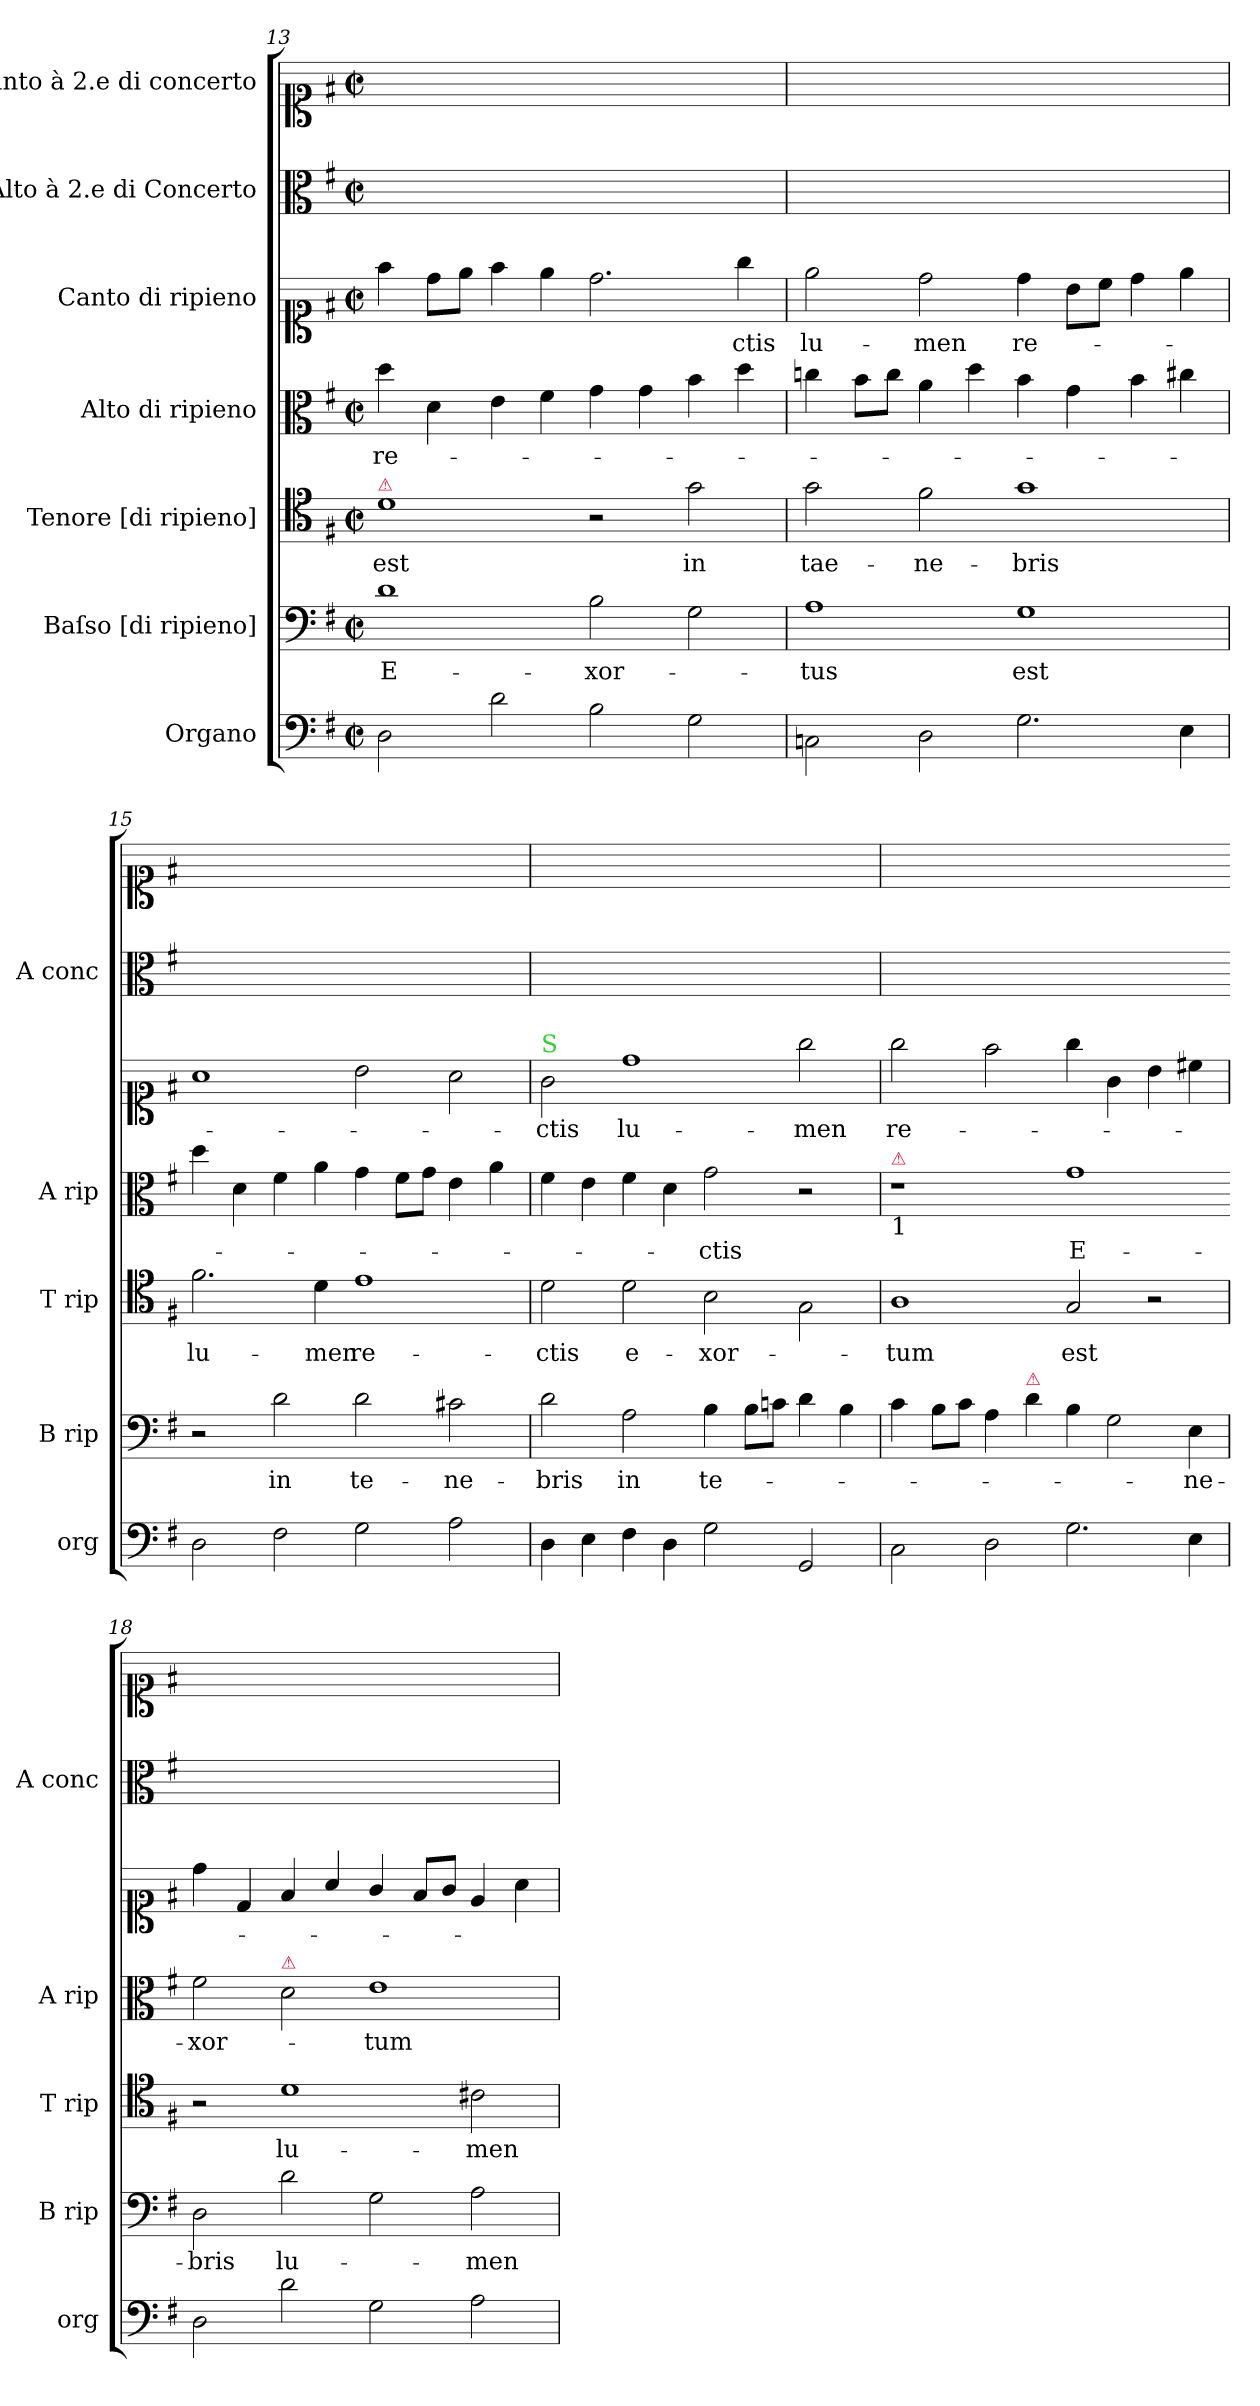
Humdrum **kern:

**kern	**kern	**text	**kern	**text	**kern	**text	**kern	**text	**kern	**kern
*part7	*part6	*part6	*part5	*part5	*part4	*part4	*part3	*part3	*part2	*part1
*staff7	*staff6	*staff6	*staff5	*staff5	*staff4	*staff4	*staff3	*staff3	*staff2	*staff1
*I"Organo	*I"Baſso [di ripieno]	*	*I"Tenore [di ripieno]	*	*I"Alto di ripieno	*	*I"Canto di ripieno	*	*I"Alto à 2.e di Concerto	*I"Canto à 2.e di concerto
*I'org	*I'B rip	*	*I'T rip	*	*I'A rip	*	*	*	*I'A conc	*
*clefF4	*clefF4	*	*clefC4	*	*clefC3	*	*clefC1	*	*clefC3	*clefC1
*k[f#]	*k[f#]	*	*k[f#]	*	*k[f#]	*	*k[f#]	*	*k[f#]	*k[f#]
*M2/1	*M2/1	*	*M2/1	*	*M2/1	*	*M2/1	*	*M2/1	*M2/1
*met(c|)	*met(c|)	*	*met(c|)	*	*met(c|)	*	*met(c|)	*	*met(c|)	*met(c|)
=13	=13	=13	=13	=13	=13	=13	=13	=13	=13	=13
!	!	!	!LO:TX:a:color=crimson:t=⚠	!	!	!	!	!	!	!
2D\	1d	E-	1d	est	4dd\	re-	4ff#\	.	0ryy	0ryy
.	.	.	.	.	4d\	.	8dd\L	.	.	.
.	.	.	.	.	.	.	8ee\J	.	.	.
2d\	.	.	.	.	4e\	.	4ff#\	.	.	.
.	.	.	.	.	4f#\	.	4ee\	.	.	.
2B\	2B\	-xor-	2r	.	4g\	.	2.dd\	.	.	.
.	.	.	.	.	4g\	.	.	.	.	.
2G\	2G\	.	2g\	in	4b\	.	.	.	.	.
.	.	.	.	.	4dd\	.	4gg\	-ctis	.	.
=14	=14	=14	=14	=14	=14	=14	=14	=14	=14	=14
2Cn\	1A	-tus	2g\	tae-	4ccn\	.	2ee\	lu-	0ryy	0ryy
.	.	.	.	.	8b\L	.	.	.	.	.
.	.	.	.	.	8cc\J	.	.	.	.	.
2D\	.	.	2f#\	-ne-	4a\	.	2dd\	-men	.	.
.	.	.	.	.	4dd\	.	.	.	.	.
2.G\	1G	est	1g	-bris	4b\	.	4dd\	re-	.	.
.	.	.	.	.	4g\	.	8b\L	.	.	.
.	.	.	.	.	.	.	8cc\J	.	.	.
.	.	.	.	.	4b\	.	4dd\	.	.	.
4E\	.	.	.	.	4cc#X\	.	4ee\	.	.	.
=15	=15	=15	=15	=15	=15	=15	=15	=15	=15	=15
2D\	2r	.	2.f#\	lu-	4dd\	.	1a	.	0ryy	0ryy
.	.	.	.	.	4d\	.	.	.	.	.
2F#\	2d\	in	.	.	4f#\	.	.	.	.	.
.	.	.	4d\	-men	4a\	.	.	.	.	.
2G\	2d\	te-	1e	re-	4g\	.	2b\	.	.	.
.	.	.	.	.	8f#\L	.	.	.	.	.
.	.	.	.	.	8g\J	.	.	.	.	.
2A\	2c#X\	-ne-	.	.	4e\	.	2a\	.	.	.
.	.	.	.	.	4a\	.	.	.	.	.
=16	=16	=16	=16	=16	=16	=16	=16	=16	=16	=16
!	!	!	!	!	!	!	!LO:TX:a:color=limegreen:t=S	!	!	!
4D\	2d\	-bris	2d\	-ctis	4f#\	.	2g\	-ctis	0ryy	0ryy
4E\	.	.	.	.	4e\	.	.	.	.	.
4F#\	2A\	in	2d\	e-	4f#\	.	1dd	lu-	.	.
4D\	.	.	.	.	4d\	.	.	.	.	.
2G\	4B\	te-	2B\	-xor-	2g\	-ctis	.	.	.	.
.	8B\L	.	.	.	.	.	.	.	.	.
.	8cn\J	.	.	.	.	.	.	.	.	.
2GG/	4d\	.	2G\	.	2r	.	2gg\	-men	.	.
.	4B\	.	.	.	.	.	.	.	.	.
=17	=17	=17	=17	=17	=17	=17	=17	=17	=17	=17
!	!	!	!	!	!LO:TX:a:color=crimson:t=⚠	!	!	!	!	!
!	!	!	!	!	!LO:TX:b:t=1	!	!	!	!	!
2C\	4c\	.	1A	-tum	1r	.	2gg\	re-	0ryy	0ryy
.	8B\L	.	.	.	.	.	.	.	.	.
.	8c\J	.	.	.	.	.	.	.	.	.
2D\	4A\	.	.	.	.	.	2ff#\	.	.	.
!	!LO:TX:a:color=crimson:t=⚠	!	!	!	!	!	!	!	!	!
.	4d\	.	.	.	.	.	.	.	.	.
2.G\	4B\	.	2G/	est	1g	E-	4gg\	.	.	.
.	2G\	.	.	.	.	.	4g\	.	.	.
.	.	.	2r	.	.	.	4b\	.	.	.
4E\	4E\	-ne-	.	.	.	.	4cc#X\	.	.	.
=18	=18	=18	=18	=18	=18-	=18	=18	=18	=18	=18
2D\	2D\	-bris	2r	.	2f#\	-xor-	4dd\	.	0ryy	0ryy
.	.	.	.	.	.	.	4d/	.	.	.
!	!	!	!	!	!LO:TX:a:color=crimson:t=⚠	!	!	!	!	!
2d\	2d\	lu-	1d	lu-	2d\	.	4f#/	.	.	.
.	.	.	.	.	.	.	4a/	.	.	.
2G\	2G\	.	.	.	1e	-tum	4g/	.	.	.
.	.	.	.	.	.	.	8f#/L	.	.	.
.	.	.	.	.	.	.	8g/J	.	.	.
2A\	2A\	-men	2c#X\	-men	.	.	4e/	.	.	.
.	.	.	.	.	.	.	4a\	.	.	.
=	=	=	=	=	=	=	=	=	=	=
*-	*-	*-	*-	*-	*-	*-	*-	*-	*-	*-
